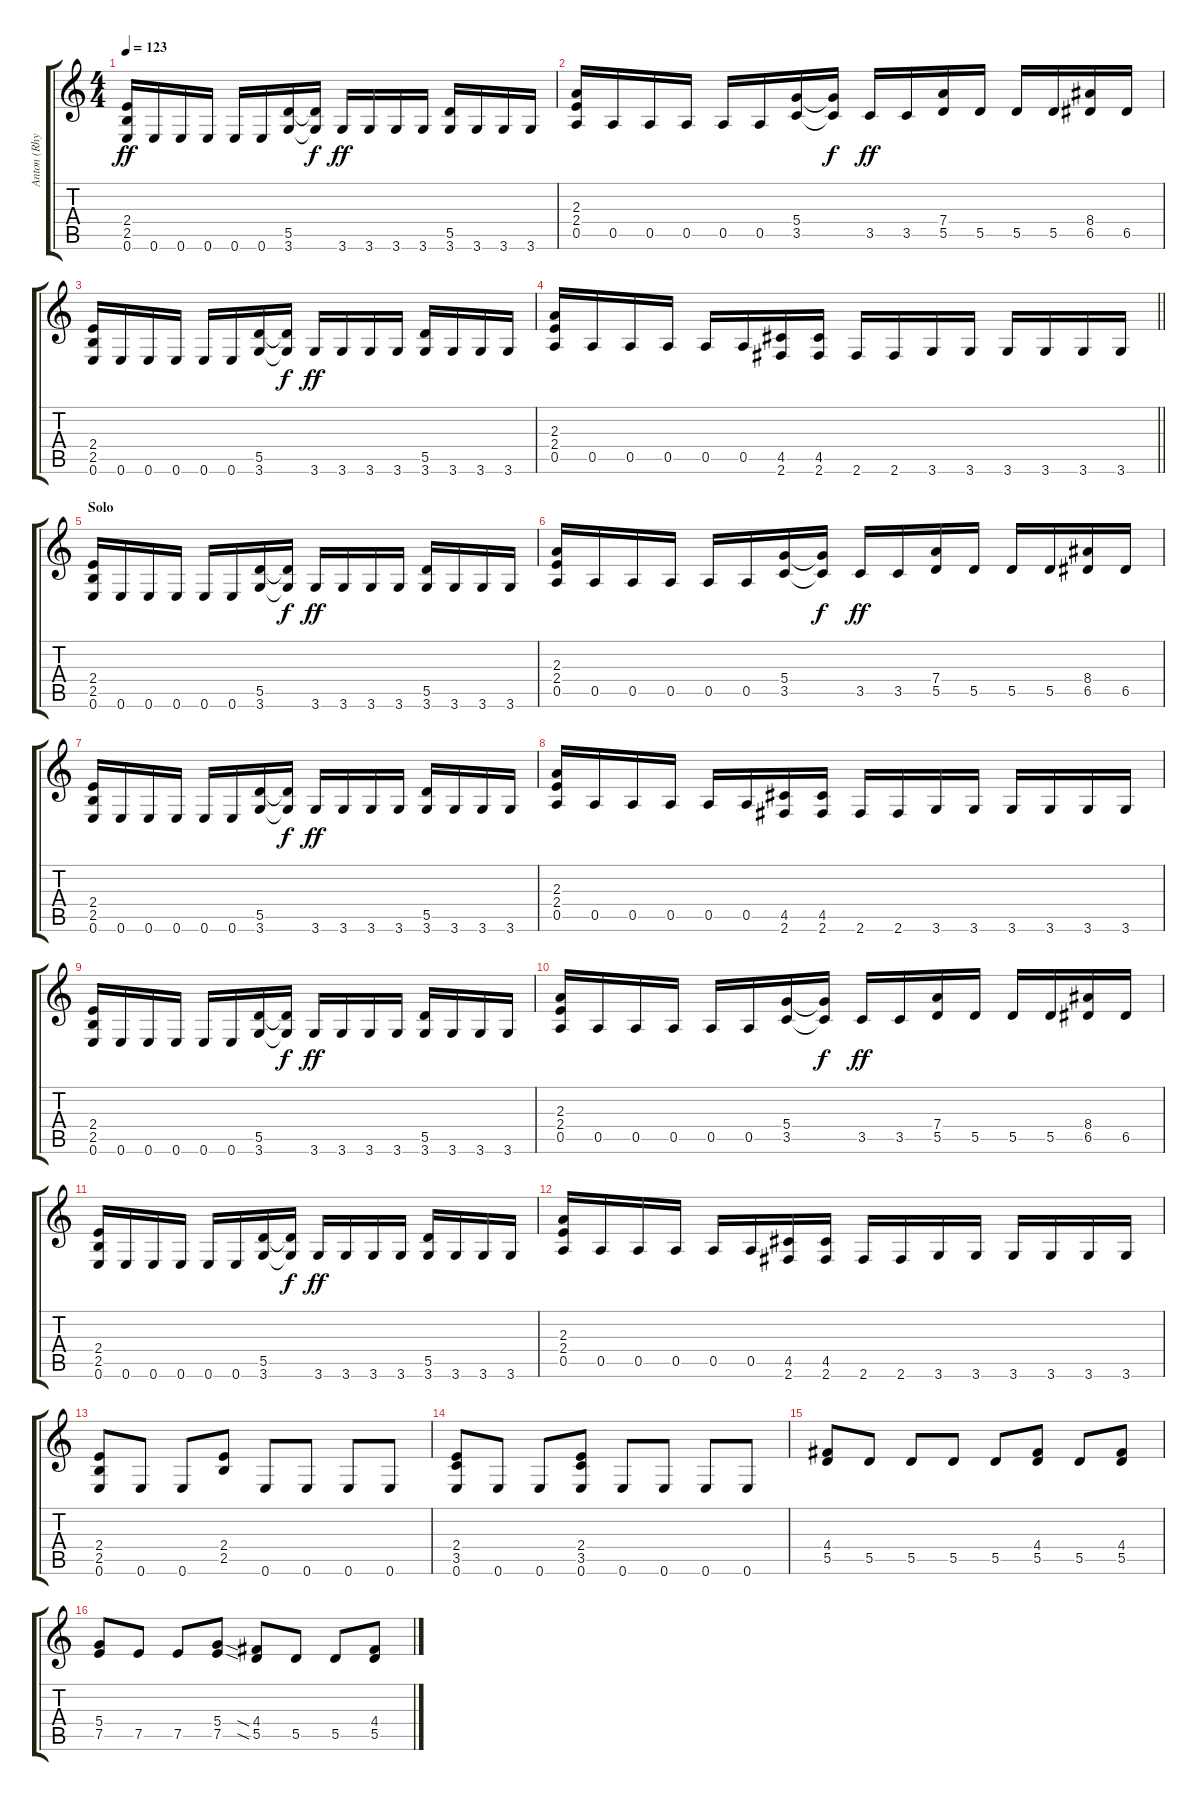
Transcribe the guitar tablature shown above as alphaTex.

\track ("Anton (Rhythm Guitar)" "Anton (Rhy") {instrument distortionguitar}
\staff {score tabs}
\tuning (E4 B3 G3 D3 A2 E2) {hide}
\ts (4 4)
\tempo 123
\clef g2
\ks c
(2.4 2.5 0.6).16{dy ff} 0.6.16 0.6.16 0.6.16 0.6.16 0.6.16 (5.5 3.6).16 (5.5{t} 3.6{t}).16{dy f} 3.6.16{dy ff} 3.6.16 3.6.16 3.6.16 (5.5 3.6).16 3.6.16 3.6.16 3.6.16 |
(2.3 2.4 0.5).16 0.5.16 0.5.16 0.5.16 0.5.16 0.5.16 (5.4 3.5).16 (5.4{t} 3.5{t}).16{dy f} 3.5.16{dy ff} 3.5.16 (7.4 5.5).16 5.5.16 5.5.16 5.5.16 (8.4 6.5).16 6.5.16 |
(2.4 2.5 0.6).16 0.6.16 0.6.16 0.6.16 0.6.16 0.6.16 (5.5 3.6).16 (5.5{t} 3.6{t}).16{dy f} 3.6.16{dy ff} 3.6.16 3.6.16 3.6.16 (5.5 3.6).16 3.6.16 3.6.16 3.6.16 |
\barLineRight lightlight
(2.3 2.4 0.5).16 0.5.16 0.5.16 0.5.16 0.5.16 0.5.16 (4.5 2.6).16 (4.5 2.6).16 2.6.16 2.6.16 3.6.16 3.6.16 3.6.16 3.6.16 3.6.16 3.6.16 |
\section ("" "Solo")
(2.4 2.5 0.6).16 0.6.16 0.6.16 0.6.16 0.6.16 0.6.16 (5.5 3.6).16 (5.5{t} 3.6{t}).16{dy f} 3.6.16{dy ff} 3.6.16 3.6.16 3.6.16 (5.5 3.6).16 3.6.16 3.6.16 3.6.16 |
(2.3 2.4 0.5).16 0.5.16 0.5.16 0.5.16 0.5.16 0.5.16 (5.4 3.5).16 (5.4{t} 3.5{t}).16{dy f} 3.5.16{dy ff} 3.5.16 (7.4 5.5).16 5.5.16 5.5.16 5.5.16 (8.4 6.5).16 6.5.16 |
(2.4 2.5 0.6).16 0.6.16 0.6.16 0.6.16 0.6.16 0.6.16 (5.5 3.6).16 (5.5{t} 3.6{t}).16{dy f} 3.6.16{dy ff} 3.6.16 3.6.16 3.6.16 (5.5 3.6).16 3.6.16 3.6.16 3.6.16 |
(2.3 2.4 0.5).16 0.5.16 0.5.16 0.5.16 0.5.16 0.5.16 (4.5 2.6).16 (4.5 2.6).16 2.6.16 2.6.16 3.6.16 3.6.16 3.6.16 3.6.16 3.6.16 3.6.16 |
(2.4 2.5 0.6).16 0.6.16 0.6.16 0.6.16 0.6.16 0.6.16 (5.5 3.6).16 (5.5{t} 3.6{t}).16{dy f} 3.6.16{dy ff} 3.6.16 3.6.16 3.6.16 (5.5 3.6).16 3.6.16 3.6.16 3.6.16 |
(2.3 2.4 0.5).16 0.5.16 0.5.16 0.5.16 0.5.16 0.5.16 (5.4 3.5).16 (5.4{t} 3.5{t}).16{dy f} 3.5.16{dy ff} 3.5.16 (7.4 5.5).16 5.5.16 5.5.16 5.5.16 (8.4 6.5).16 6.5.16 |
(2.4 2.5 0.6).16 0.6.16 0.6.16 0.6.16 0.6.16 0.6.16 (5.5 3.6).16 (5.5{t} 3.6{t}).16{dy f} 3.6.16{dy ff} 3.6.16 3.6.16 3.6.16 (5.5 3.6).16 3.6.16 3.6.16 3.6.16 |
(2.3 2.4 0.5).16 0.5.16 0.5.16 0.5.16 0.5.16 0.5.16 (4.5 2.6).16 (4.5 2.6).16 2.6.16 2.6.16 3.6.16 3.6.16 3.6.16 3.6.16 3.6.16 3.6.16 |
(2.4 2.5 0.6).8 0.6.8 0.6.8 (2.4 2.5).8 0.6.8 0.6.8 0.6.8 0.6.8 |
(2.4 3.5 0.6).8 0.6.8 0.6.8 (2.4 3.5 0.6).8 0.6.8 0.6.8 0.6.8 0.6.8 |
(4.4 5.5).8 5.5.8 5.5.8 5.5.8 5.5.8 (4.4 5.5).8 5.5.8 (4.4 5.5).8 |
(5.4 7.5).8 7.5.8 7.5.8 (5.4 7.5).8 (4.4{sia} 5.5{sia}).8 5.5.8 5.5.8 (4.4 5.5).8
